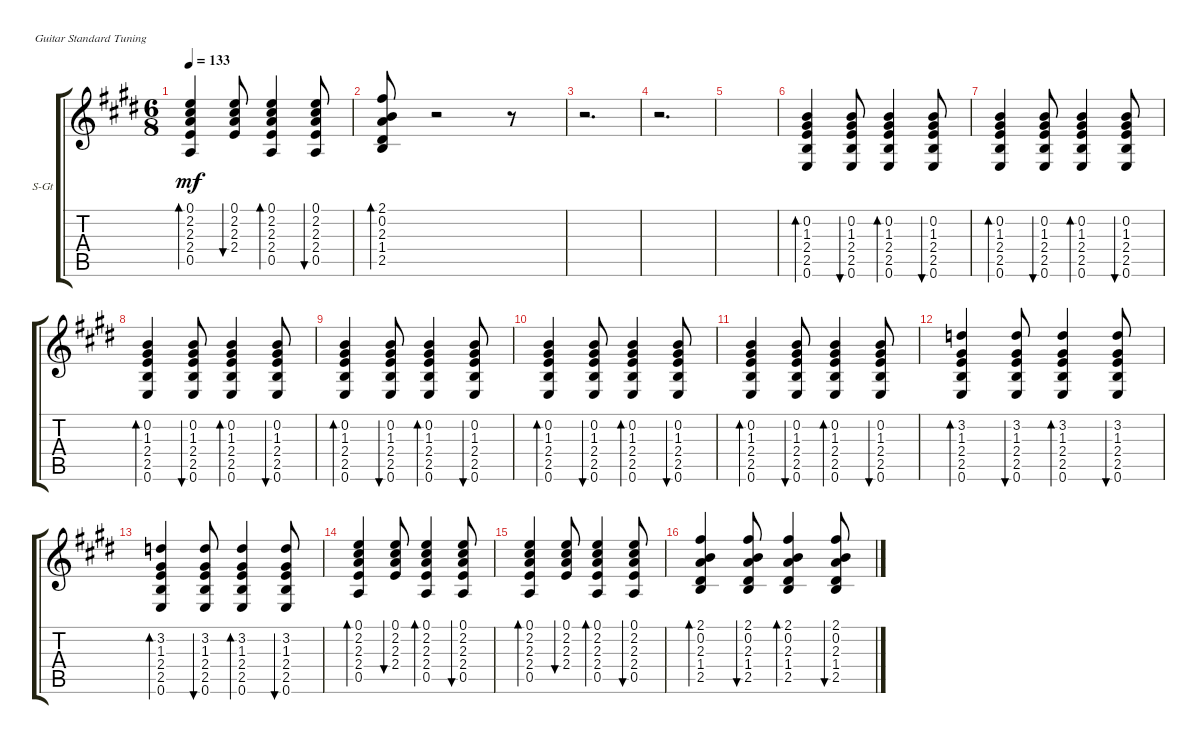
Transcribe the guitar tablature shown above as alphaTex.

\defaultSystemsLayout 4
\bracketExtendMode groupsimilarinstruments
\firstSystemTrackNameOrientation horizontal
\otherSystemsTrackNameOrientation horizontal
\track ("Guitar John" "S-Gt") {instrument acousticguitarsteel}
\staff {score tabs}
\tuning (E4 B3 G3 D3 A2 E2)
\ts (6 8)
\tempo 133
\clef g2
\ks e
(0.5 2.4 2.3 2.2 0.1).4{bd 31 dy mf} (2.4 2.3 2.2 0.1).8{bu 30} (0.5 2.4 2.3 2.2 0.1).4{bd 31} (0.5 2.4 2.3 2.2 0.1).8{bu 30} |
(2.5 1.4 2.3 0.2 2.1).8{bd 34} r.2 r.8 |
r.2{d} |
r.2{d} |
|
(0.6 2.5 2.4 1.3 0.2).4{bd 31} (0.6 2.5 2.4 1.3 0.2).8{bu 30} (0.6 2.5 2.4 1.3 0.2).4{bd 31} (0.6 2.5 2.4 1.3 0.2).8{bu 30} |
(0.6 2.5 2.4 1.3 0.2).4{bd 31} (0.6 2.5 2.4 1.3 0.2).8{bu 30} (0.6 2.5 2.4 1.3 0.2).4{bd 31} (0.6 2.5 2.4 1.3 0.2).8{bu 30} |
(0.6 2.5 2.4 1.3 0.2).4{bd 31} (0.6 2.5 2.4 1.3 0.2).8{bu 30} (0.6 2.5 2.4 1.3 0.2).4{bd 31} (0.6 2.5 2.4 1.3 0.2).8{bu 30} |
(0.6 2.5 2.4 1.3 0.2).4{bd 31} (0.6 2.5 2.4 1.3 0.2).8{bu 30} (0.6 2.5 2.4 1.3 0.2).4{bd 31} (0.6 2.5 2.4 1.3 0.2).8{bu 30} |
(0.6 2.5 2.4 1.3 0.2).4{bd 31} (0.6 2.5 2.4 1.3 0.2).8{bu 30} (0.6 2.5 2.4 1.3 0.2).4{bd 31} (0.6 2.5 2.4 1.3 0.2).8{bu 30} |
(0.6 2.5 2.4 1.3 0.2).4{bd 31} (0.6 2.5 2.4 1.3 0.2).8{bu 30} (0.6 2.5 2.4 1.3 0.2).4{bd 31} (0.6 2.5 2.4 1.3 0.2).8{bu 30} |
(0.6 2.5 2.4 1.3 3.2).4{bd 31} (0.6 2.5 2.4 1.3 3.2).8{bu 30} (0.6 2.5 2.4 1.3 3.2).4{bd 31} (0.6 2.5 2.4 1.3 3.2).8{bu 30} |
(0.6 2.5 2.4 1.3 3.2).4{bd 31} (0.6 2.5 2.4 1.3 3.2).8{bu 30} (0.6 2.5 2.4 1.3 3.2).4{bd 31} (0.6 2.5 2.4 1.3 3.2).8{bu 30} |
(0.5 2.4 2.3 2.2 0.1).4{bd 31} (2.4 2.3 2.2 0.1).8{bu 30} (0.5 2.4 2.3 2.2 0.1).4{bd 31} (0.5 2.4 2.3 2.2 0.1).8{bu 30} |
(0.5 2.4 2.3 2.2 0.1).4{bd 31} (2.4 2.3 2.2 0.1).8{bu 30} (0.5 2.4 2.3 2.2 0.1).4{bd 31} (0.5 2.4 2.3 2.2 0.1).8{bu 30} |
(2.1 0.2 2.3 1.4 2.5).4{bd 33} (2.1 0.2 2.3 1.4 2.5).8{bu 32} (2.1 0.2 2.3 1.4 2.5).4{bd 33} (2.1 0.2 2.3 1.4 2.5).8{bu 32}
